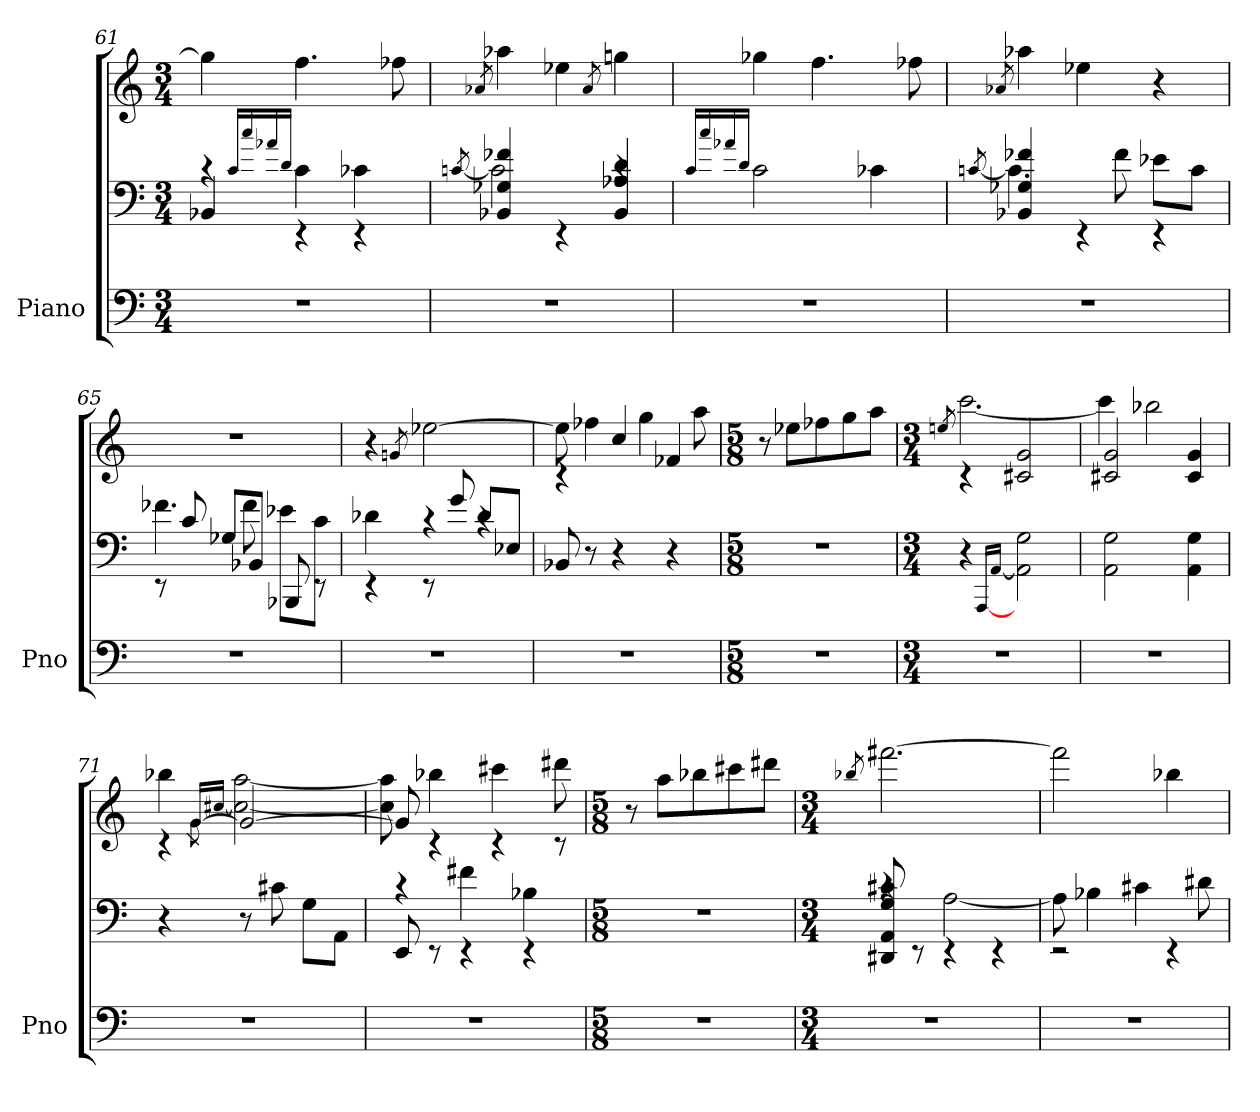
**kern	**kern	**kern
*part1	*part1	*part1
*staff3	*staff2	*staff1
*I"Piano	*	*
*I'Pno	*	*
*clefF4	*clefF4	*clefG2
*k[]	*k[]	*k[]
*M3/4	*M3/4	*M3/4
=61	=61	=61
*	*^	*
2.r	4BB-X	4rc	4gg-]
.	.	16qqc/LL	.
.	.	16qqcc/	.
.	.	16qqa-X/	.
.	.	16qqd/JJ	.
.	4rEE	4c	4.ff
.	4rEE	4c-X	.
.	.	.	8ff-X
=62	=62	=62	=62
.	.	[8qcn/	8qa-X/
2.r	4BB-X 4G-X 4f-X	2c]	4aa-X
.	4rEE	.	4ee-X
.	.	.	8qa-/
.	4BB- 4A-X 4d	4rc	4ggn
*	*v	*v	*
=63	=63	=63
.	16qqc/LL	.
.	16qqcc/	.
.	16qqa-X/	.
.	16qqd/JJ	.
2.r	2c	4gg-X
.	.	4.ff
.	4c-X	.
.	.	8ff-X
=64	=64	=64
.	[8qcn/	8qa-X/
*	*^	*
2.r	4BB-X 4G-X 4f-X	4.c]	4aa-X
.	4rEE	.	4ee-X
.	.	8f-	.
.	4rEE	8e-XL	4r
.	.	8cJ	.
=65	=65	=65	=65
2.r	8rEE	4.f-X	2.r
.	8c	.	.
.	8G-XL	.	.
.	8BB-XJ	8f-	.
.	8BBB-X	8e-XL	.
.	8rEE	8cJ	.
=66	=66	=66	=66
2.r	4rEE	4d-X	4r
.	.	.	8qgn/
.	8rEE	4rc	[2ee-X
.	8g	.	.
.	8d-L	4rc	.
.	8E-XJ	.	.
*	*v	*v	*
=67	=67	=67
*	*	*^
2.r	8BB-X	4rc	8ee-]
.	8r	.	4ff-X
.	4r	4cc	.
.	.	.	4gg
.	4r	4f-X	.
.	.	.	8aa
*	*	*v	*v
=68	=68	=68
*M5/8	*M5/8	*M5/8
3...r	3...r	8r
.	.	8ee-XL
.	.	8ff-X
.	.	8gg
.	.	8aaJ
=69	=69	=69
*M3/4	*M3/4	*M3/4
.	.	8qeen/
*	*	*^
2.r	4r	4rc	[2.ccc
.	[16qqAAA/LL	.	.
.	[16qqAA/JJ	.	.
.	2AA] 2G	2c#X 2g	.
=70	=70	=70	=70
2.r	2AA 2G	2c#X 2g	4ccc]
.	.	.	2bb-X
.	4AA 4G	4c# 4g	.
=71	=71	=71	=71
2.r	4r	4rc	4bb-X
.	.	.	16qqg/LL
.	.	[8qg\	[16qqcc#X/JJ
.	8r	2g_	2cc#_ [2aa
.	8c#X	.	.
.	8GL	.	.
.	8AAJ	.	.
=72	=72	=72	=72
*	*^	*	*
2.r	8EE	4rc	8g]	8cc#] 8aa]
.	8rEE	.	4rc	4bb-X
.	4rEE	4f#X	.	.
.	.	.	4rc	4ccc#X
.	4rEE	4B-X	.	.
.	.	.	8rc	8ddd#X
*	*v	*v	*	*
*	*	*v	*v
=73	=73	=73
*M5/8	*M5/8	*M5/8
3...r	3...r	8r
.	.	8aaL
.	.	8bb-X
.	.	8ccc#X
.	.	8ddd#XJ
=74	=74	=74
*M3/4	*M3/4	*M3/4
.	.	8qbb-X/
*	*^	*
2.r	8DD#X 8AA 8G 8c#X	4rc	[2.fff#X
.	8rEE	.	.
.	4rEE	[2A	.
.	4rEE	.	.
=75	=75	=75	=75
2.r	2rEE	8A]	2fff#]
.	.	4B-X	.
.	.	4c#X	.
.	4rEE	.	4bb-X
.	.	8d#X	.
*	*v	*v	*
=	=	=
*-	*-	*-
